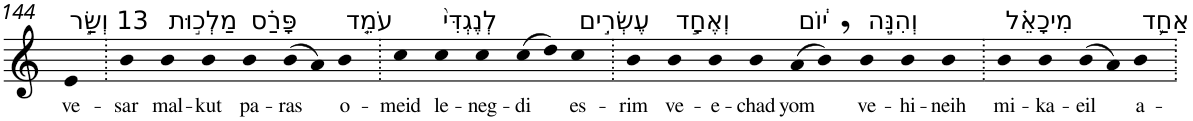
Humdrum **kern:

**kern	**text
*part1	*part1
*staff1	*staff1
*I"Piano	*
*I'Pno	*
!!LO:PB:g=z
*clefG2	*
*k[]	*
=144	=144
!LO:TX:a:t=13 וְשַׂ֣ר	!
!	!LO:LY:b
4e	ve-
=145.	=145.
!	!LO:LY:b
4b	-sar
!LO:TX:a:t=מַלְכ֣וּת	!
!	!LO:LY:b
4b	mal-
!	!LO:LY:b
4b	-kut
!LO:TX:a:t=פָּרַ֗ס	!
!	!LO:LY:b
4b	pa-
!	!LO:LY:b
(>8b	-ras
8a)	.
!LO:TX:a:t=עֹמֵ֤ד	!
!	!LO:LY:b
4b	o-
=146.	=146.
!	!LO:LY:b
4cc	-meid
!LO:TX:a:t=לְנֶגְדִּי֙	!
!	!LO:LY:b
4cc	le-
!	!LO:LY:b
4cc	-neg-
!	!LO:LY:b
(>8cc	-di
8dd)	.
!LO:TX:a:t=עֶשְׂרִ֣ים	!
!	!LO:LY:b
4cc	es-
=147.	=147.
!	!LO:LY:b
4b	-rim
!LO:TX:a:t=וְאֶחָ֣ד	!
!	!LO:LY:b
4b	ve-
!	!LO:LY:b
4b	-e-
!	!LO:LY:b
4b	-chad
!LO:TX:a:t=י֔וֹם	!
!	!LO:LY:b
(>8a	yom
8b,)	.
!LO:TX:a:t=וְהִנֵּ֣ה	!
!	!LO:LY:b
4b	ve-
!	!LO:LY:b
4b	-hi-
!	!LO:LY:b
4b	-neih
=148.	=148.
!LO:TX:a:t=מִיכָאֵ֗ל	!
!	!LO:LY:b
4b	mi-
!	!LO:LY:b
4b	-ka-
!	!LO:LY:b
(>8b	-eil
8a)	.
!LO:TX:a:t=אַחַ֛ד	!
!	!LO:LY:b
4b	a-
=.	=.
*-	*-
